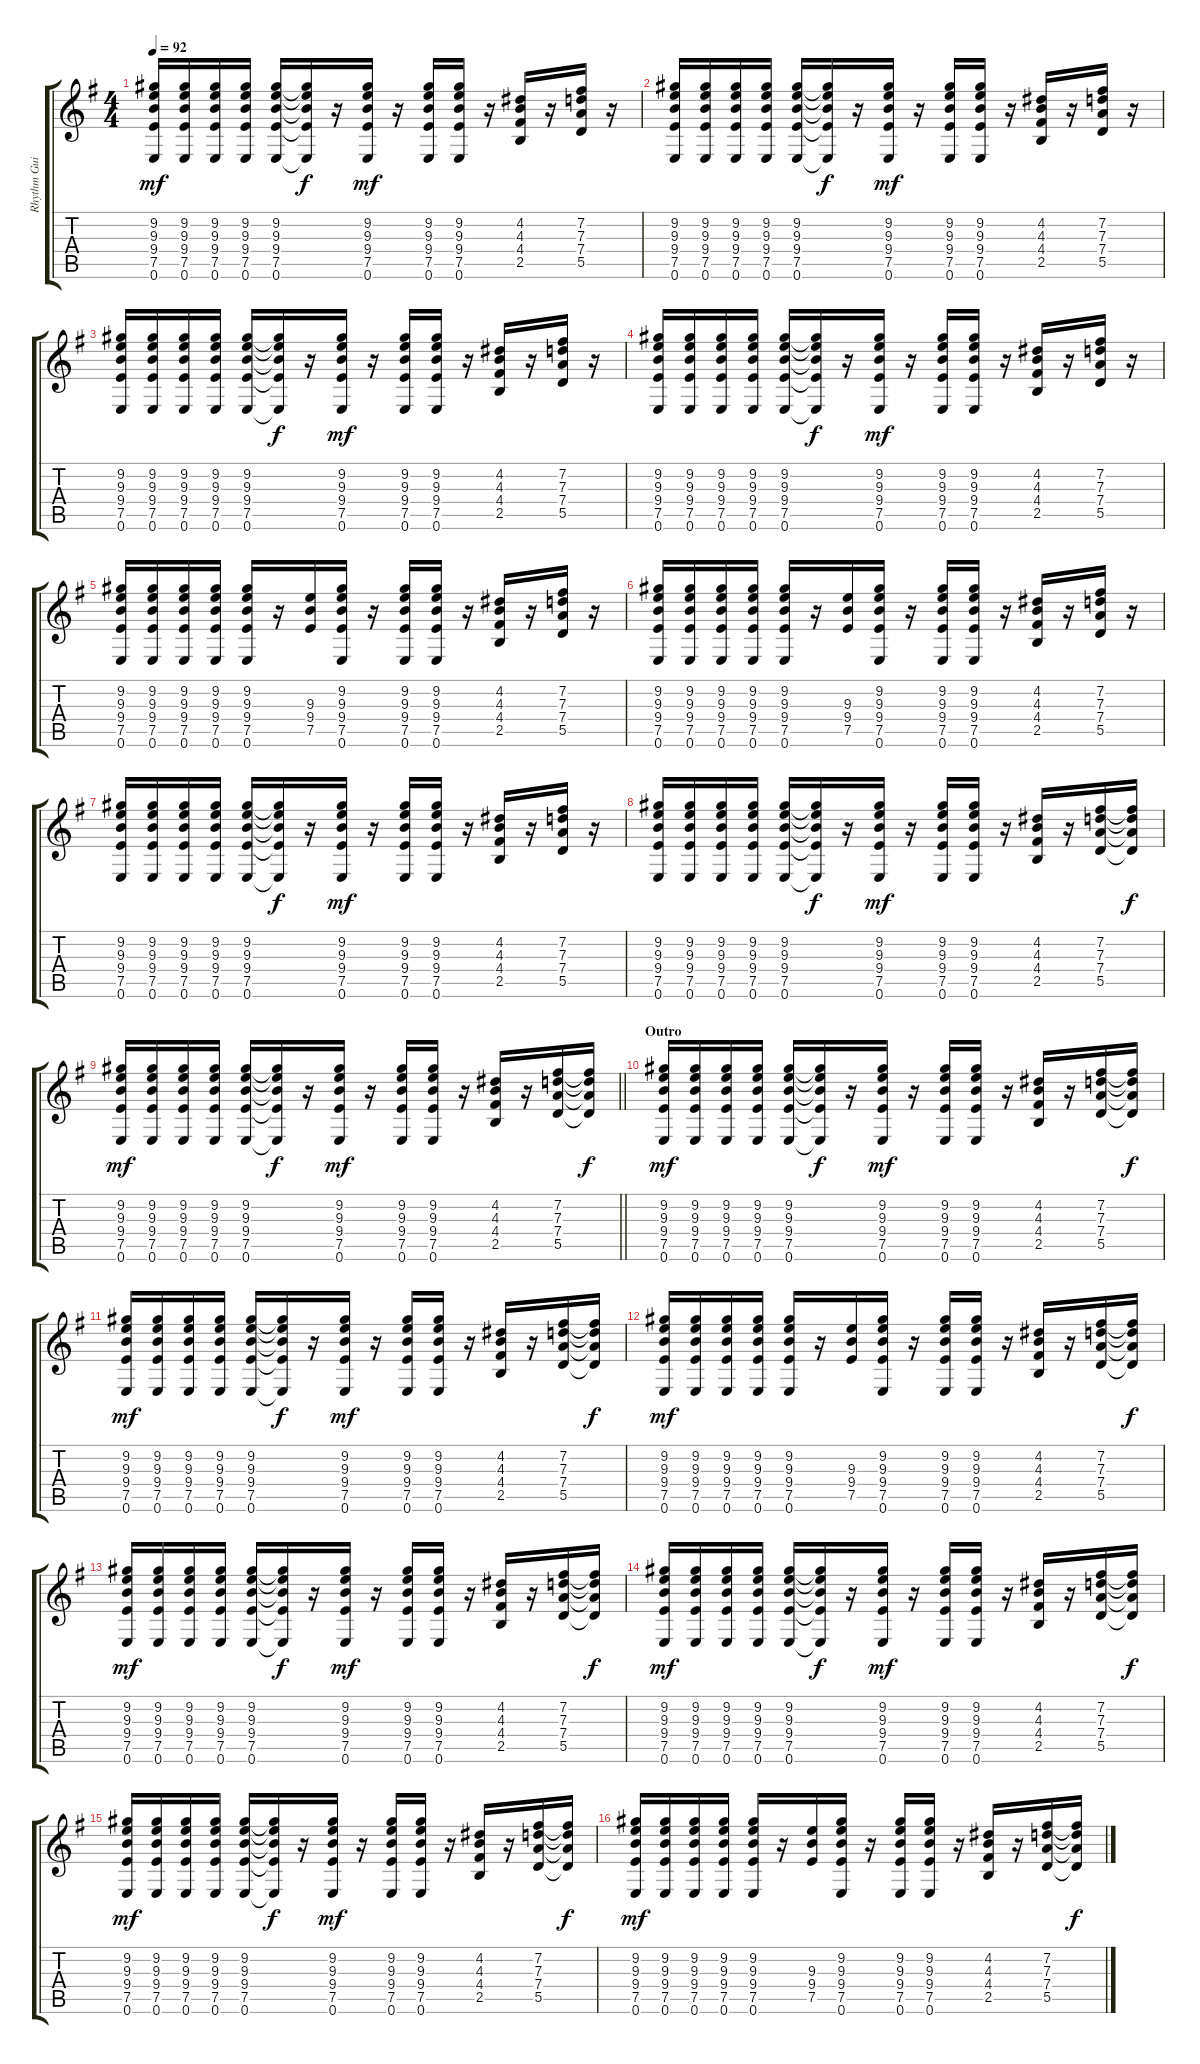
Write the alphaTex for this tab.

\track ("Rhythm Guitar 2" "Rhythm Gui") {instrument overdrivenguitar}
\staff {score tabs}
\tuning (E4 B3 G3 D3 A2 E2) {hide}
\ts (4 4)
\tempo 92
\clef g2
\ks g
(9.2 9.3 9.4 7.5 0.6).16{dy mf} (9.2 9.3 9.4 7.5 0.6).16 (9.2 9.3 9.4 7.5 0.6).16 (9.2 9.3 9.4 7.5 0.6).16 (9.2 9.3 9.4 7.5 0.6).16 (9.2{t} 9.3{t} 9.4{t} 7.5{t} 0.6{t}).16{dy f} r.16 (9.2 9.3 9.4 7.5 0.6).16{dy mf} r.16 (9.2 9.3 9.4 7.5 0.6).16 (9.2 9.3 9.4 7.5 0.6).16 r.16 (4.2 4.3 4.4 2.5).16 r.16 (7.2 7.3 7.4 5.5).16 r.16 |
(9.2 9.3 9.4 7.5 0.6).16 (9.2 9.3 9.4 7.5 0.6).16 (9.2 9.3 9.4 7.5 0.6).16 (9.2 9.3 9.4 7.5 0.6).16 (9.2 9.3 9.4 7.5 0.6).16 (9.2{t} 9.3{t} 9.4{t} 7.5{t} 0.6{t}).16{dy f} r.16 (9.2 9.3 9.4 7.5 0.6).16{dy mf} r.16 (9.2 9.3 9.4 7.5 0.6).16 (9.2 9.3 9.4 7.5 0.6).16 r.16 (4.2 4.3 4.4 2.5).16 r.16 (7.2 7.3 7.4 5.5).16 r.16 |
(9.2 9.3 9.4 7.5 0.6).16 (9.2 9.3 9.4 7.5 0.6).16 (9.2 9.3 9.4 7.5 0.6).16 (9.2 9.3 9.4 7.5 0.6).16 (9.2 9.3 9.4 7.5 0.6).16 (9.2{t} 9.3{t} 9.4{t} 7.5{t} 0.6{t}).16{dy f} r.16 (9.2 9.3 9.4 7.5 0.6).16{dy mf} r.16 (9.2 9.3 9.4 7.5 0.6).16 (9.2 9.3 9.4 7.5 0.6).16 r.16 (4.2 4.3 4.4 2.5).16 r.16 (7.2 7.3 7.4 5.5).16 r.16 |
(9.2 9.3 9.4 7.5 0.6).16 (9.2 9.3 9.4 7.5 0.6).16 (9.2 9.3 9.4 7.5 0.6).16 (9.2 9.3 9.4 7.5 0.6).16 (9.2 9.3 9.4 7.5 0.6).16 (9.2{t} 9.3{t} 9.4{t} 7.5{t} 0.6{t}).16{dy f} r.16 (9.2 9.3 9.4 7.5 0.6).16{dy mf} r.16 (9.2 9.3 9.4 7.5 0.6).16 (9.2 9.3 9.4 7.5 0.6).16 r.16 (4.2 4.3 4.4 2.5).16 r.16 (7.2 7.3 7.4 5.5).16 r.16 |
(9.2 9.3 9.4 7.5 0.6).16 (9.2 9.3 9.4 7.5 0.6).16 (9.2 9.3 9.4 7.5 0.6).16 (9.2 9.3 9.4 7.5 0.6).16 (9.2 9.3 9.4 7.5 0.6).16 r.16 (9.3 9.4 7.5).16 (9.2 9.3 9.4 7.5 0.6).16 r.16 (9.2 9.3 9.4 7.5 0.6).16 (9.2 9.3 9.4 7.5 0.6).16 r.16 (4.2 4.3 4.4 2.5).16 r.16 (7.2 7.3 7.4 5.5).16 r.16 |
(9.2 9.3 9.4 7.5 0.6).16 (9.2 9.3 9.4 7.5 0.6).16 (9.2 9.3 9.4 7.5 0.6).16 (9.2 9.3 9.4 7.5 0.6).16 (9.2 9.3 9.4 7.5 0.6).16 r.16 (9.3 9.4 7.5).16 (9.2 9.3 9.4 7.5 0.6).16 r.16 (9.2 9.3 9.4 7.5 0.6).16 (9.2 9.3 9.4 7.5 0.6).16 r.16 (4.2 4.3 4.4 2.5).16 r.16 (7.2 7.3 7.4 5.5).16 r.16 |
(9.2 9.3 9.4 7.5 0.6).16 (9.2 9.3 9.4 7.5 0.6).16 (9.2 9.3 9.4 7.5 0.6).16 (9.2 9.3 9.4 7.5 0.6).16 (9.2 9.3 9.4 7.5 0.6).16 (9.2{t} 9.3{t} 9.4{t} 7.5{t} 0.6{t}).16{dy f} r.16 (9.2 9.3 9.4 7.5 0.6).16{dy mf} r.16 (9.2 9.3 9.4 7.5 0.6).16 (9.2 9.3 9.4 7.5 0.6).16 r.16 (4.2 4.3 4.4 2.5).16 r.16 (7.2 7.3 7.4 5.5).16 r.16 |
(9.2 9.3 9.4 7.5 0.6).16 (9.2 9.3 9.4 7.5 0.6).16 (9.2 9.3 9.4 7.5 0.6).16 (9.2 9.3 9.4 7.5 0.6).16 (9.2 9.3 9.4 7.5 0.6).16 (9.2{t} 9.3{t} 9.4{t} 7.5{t} 0.6{t}).16{dy f} r.16 (9.2 9.3 9.4 7.5 0.6).16{dy mf} r.16 (9.2 9.3 9.4 7.5 0.6).16 (9.2 9.3 9.4 7.5 0.6).16 r.16 (4.2 4.3 4.4 2.5).16 r.16 (7.2 7.3 7.4 5.5).16 (7.2{t} 7.3{t} 7.4{t} 5.5{t}).16{dy f} |
\barLineRight lightlight
(9.2 9.3 9.4 7.5 0.6).16{dy mf} (9.2 9.3 9.4 7.5 0.6).16 (9.2 9.3 9.4 7.5 0.6).16 (9.2 9.3 9.4 7.5 0.6).16 (9.2 9.3 9.4 7.5 0.6).16 (9.2{t} 9.3{t} 9.4{t} 7.5{t} 0.6{t}).16{dy f} r.16 (9.2 9.3 9.4 7.5 0.6).16{dy mf} r.16 (9.2 9.3 9.4 7.5 0.6).16 (9.2 9.3 9.4 7.5 0.6).16 r.16 (4.2 4.3 4.4 2.5).16 r.16 (7.2 7.3 7.4 5.5).16 (7.2{t} 7.3{t} 7.4{t} 5.5{t}).16{dy f} |
\section ("" "Outro")
(9.2 9.3 9.4 7.5 0.6).16{dy mf} (9.2 9.3 9.4 7.5 0.6).16 (9.2 9.3 9.4 7.5 0.6).16 (9.2 9.3 9.4 7.5 0.6).16 (9.2 9.3 9.4 7.5 0.6).16 (9.2{t} 9.3{t} 9.4{t} 7.5{t} 0.6{t}).16{dy f} r.16 (9.2 9.3 9.4 7.5 0.6).16{dy mf} r.16 (9.2 9.3 9.4 7.5 0.6).16 (9.2 9.3 9.4 7.5 0.6).16 r.16 (4.2 4.3 4.4 2.5).16 r.16 (7.2 7.3 7.4 5.5).16 (7.2{t} 7.3{t} 7.4{t} 5.5{t}).16{dy f} |
(9.2 9.3 9.4 7.5 0.6).16{dy mf} (9.2 9.3 9.4 7.5 0.6).16 (9.2 9.3 9.4 7.5 0.6).16 (9.2 9.3 9.4 7.5 0.6).16 (9.2 9.3 9.4 7.5 0.6).16 (9.2{t} 9.3{t} 9.4{t} 7.5{t} 0.6{t}).16{dy f} r.16 (9.2 9.3 9.4 7.5 0.6).16{dy mf} r.16 (9.2 9.3 9.4 7.5 0.6).16 (9.2 9.3 9.4 7.5 0.6).16 r.16 (4.2 4.3 4.4 2.5).16 r.16 (7.2 7.3 7.4 5.5).16 (7.2{t} 7.3{t} 7.4{t} 5.5{t}).16{dy f} |
(9.2 9.3 9.4 7.5 0.6).16{dy mf} (9.2 9.3 9.4 7.5 0.6).16 (9.2 9.3 9.4 7.5 0.6).16 (9.2 9.3 9.4 7.5 0.6).16 (9.2 9.3 9.4 7.5 0.6).16 r.16 (9.3 9.4 7.5).16 (9.2 9.3 9.4 7.5 0.6).16 r.16 (9.2 9.3 9.4 7.5 0.6).16 (9.2 9.3 9.4 7.5 0.6).16 r.16 (4.2 4.3 4.4 2.5).16 r.16 (7.2 7.3 7.4 5.5).16 (7.2{t} 7.3{t} 7.4{t} 5.5{t}).16{dy f} |
(9.2 9.3 9.4 7.5 0.6).16{dy mf} (9.2 9.3 9.4 7.5 0.6).16 (9.2 9.3 9.4 7.5 0.6).16 (9.2 9.3 9.4 7.5 0.6).16 (9.2 9.3 9.4 7.5 0.6).16 (9.2{t} 9.3{t} 9.4{t} 7.5{t} 0.6{t}).16{dy f} r.16 (9.2 9.3 9.4 7.5 0.6).16{dy mf} r.16 (9.2 9.3 9.4 7.5 0.6).16 (9.2 9.3 9.4 7.5 0.6).16 r.16 (4.2 4.3 4.4 2.5).16 r.16 (7.2 7.3 7.4 5.5).16 (7.2{t} 7.3{t} 7.4{t} 5.5{t}).16{dy f} |
(9.2 9.3 9.4 7.5 0.6).16{dy mf} (9.2 9.3 9.4 7.5 0.6).16 (9.2 9.3 9.4 7.5 0.6).16 (9.2 9.3 9.4 7.5 0.6).16 (9.2 9.3 9.4 7.5 0.6).16 (9.2{t} 9.3{t} 9.4{t} 7.5{t} 0.6{t}).16{dy f} r.16 (9.2 9.3 9.4 7.5 0.6).16{dy mf} r.16 (9.2 9.3 9.4 7.5 0.6).16 (9.2 9.3 9.4 7.5 0.6).16 r.16 (4.2 4.3 4.4 2.5).16 r.16 (7.2 7.3 7.4 5.5).16 (7.2{t} 7.3{t} 7.4{t} 5.5{t}).16{dy f} |
(9.2 9.3 9.4 7.5 0.6).16{dy mf} (9.2 9.3 9.4 7.5 0.6).16 (9.2 9.3 9.4 7.5 0.6).16 (9.2 9.3 9.4 7.5 0.6).16 (9.2 9.3 9.4 7.5 0.6).16 (9.2{t} 9.3{t} 9.4{t} 7.5{t} 0.6{t}).16{dy f} r.16 (9.2 9.3 9.4 7.5 0.6).16{dy mf} r.16 (9.2 9.3 9.4 7.5 0.6).16 (9.2 9.3 9.4 7.5 0.6).16 r.16 (4.2 4.3 4.4 2.5).16 r.16 (7.2 7.3 7.4 5.5).16 (7.2{t} 7.3{t} 7.4{t} 5.5{t}).16{dy f} |
(9.2 9.3 9.4 7.5 0.6).16{dy mf} (9.2 9.3 9.4 7.5 0.6).16 (9.2 9.3 9.4 7.5 0.6).16 (9.2 9.3 9.4 7.5 0.6).16 (9.2 9.3 9.4 7.5 0.6).16 r.16 (9.3 9.4 7.5).16 (9.2 9.3 9.4 7.5 0.6).16 r.16 (9.2 9.3 9.4 7.5 0.6).16 (9.2 9.3 9.4 7.5 0.6).16 r.16 (4.2 4.3 4.4 2.5).16 r.16 (7.2 7.3 7.4 5.5).16 (7.2{t} 7.3{t} 7.4{t} 5.5{t}).16{dy f}
